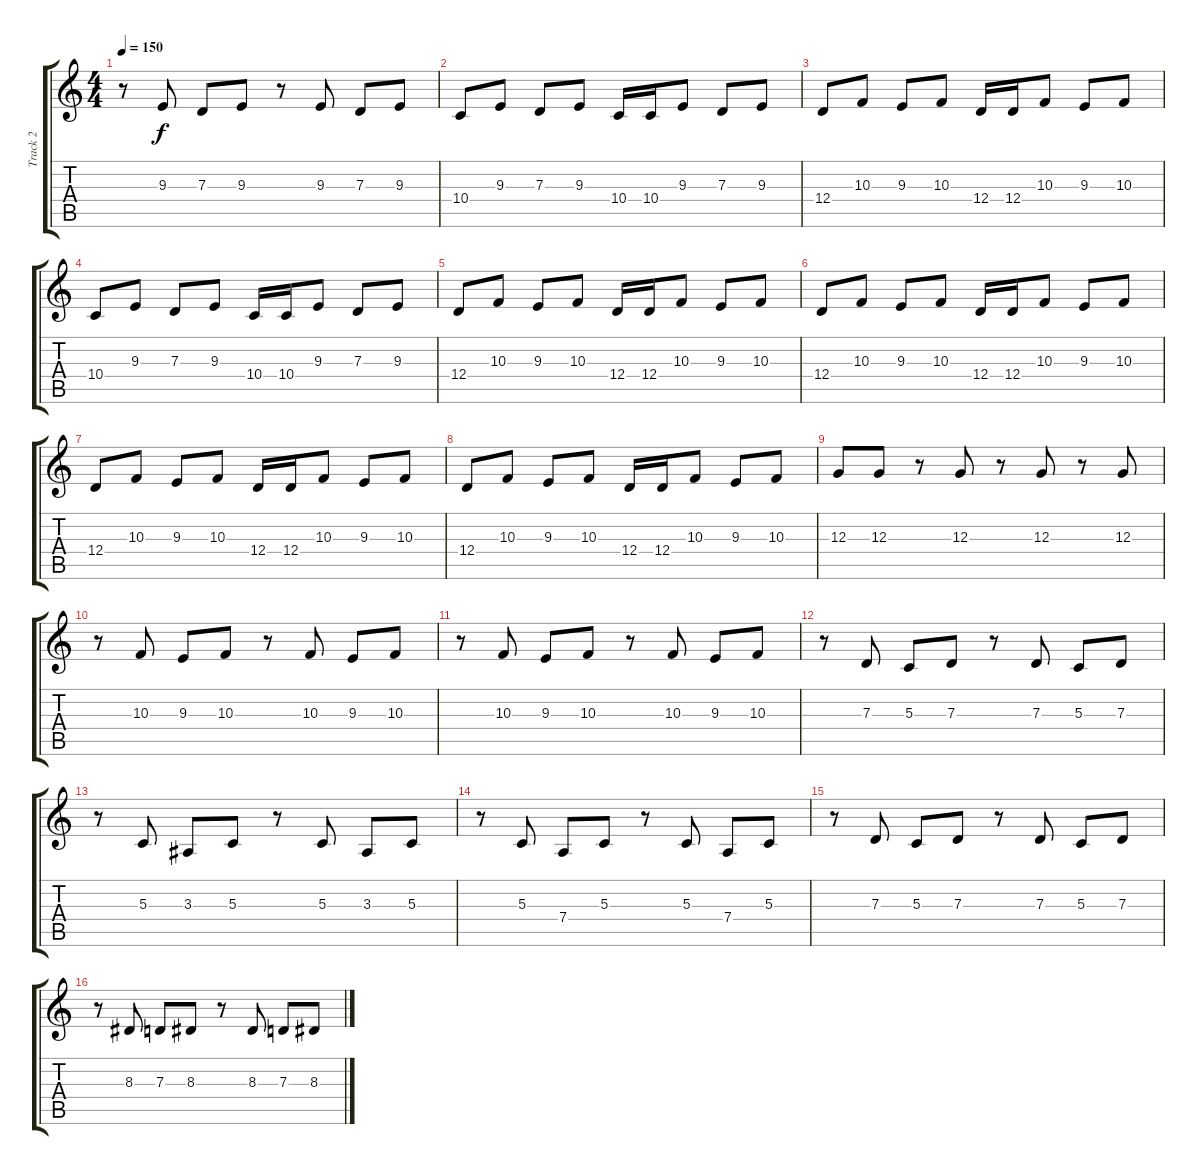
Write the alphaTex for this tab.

\track ("Track 2" "Track 2") {instrument lead5charang}
\staff {score tabs}
\tuning (E4 B3 G3 D3 A2 E2) {hide}
\ts (4 4)
\tempo 150
\clef g2
\ks c
r.8{dy f} 9.3.8 7.3.8 9.3.8 r.8 9.3.8 7.3.8 9.3.8 |
10.4.8 9.3.8 7.3.8 9.3.8 10.4.16 10.4.16 9.3.8 7.3.8 9.3.8 |
12.4.8 10.3.8 9.3.8 10.3.8 12.4.16 12.4.16 10.3.8 9.3.8 10.3.8 |
10.4.8 9.3.8 7.3.8 9.3.8 10.4.16 10.4.16 9.3.8 7.3.8 9.3.8 |
12.4.8 10.3.8 9.3.8 10.3.8 12.4.16 12.4.16 10.3.8 9.3.8 10.3.8 |
12.4.8 10.3.8 9.3.8 10.3.8 12.4.16 12.4.16 10.3.8 9.3.8 10.3.8 |
12.4.8 10.3.8 9.3.8 10.3.8 12.4.16 12.4.16 10.3.8 9.3.8 10.3.8 |
12.4.8 10.3.8 9.3.8 10.3.8 12.4.16 12.4.16 10.3.8 9.3.8 10.3.8 |
12.3.8 12.3.8 r.8 12.3.8 r.8 12.3.8 r.8 12.3.8 |
r.8 10.3.8 9.3.8 10.3.8 r.8 10.3.8 9.3.8 10.3.8 |
r.8 10.3.8 9.3.8 10.3.8 r.8 10.3.8 9.3.8 10.3.8 |
r.8 7.3.8 5.3.8 7.3.8 r.8 7.3.8 5.3.8 7.3.8 |
r.8 5.3.8 3.3.8 5.3.8 r.8 5.3.8 3.3.8 5.3.8 |
r.8 5.3.8 7.4.8 5.3.8 r.8 5.3.8 7.4.8 5.3.8 |
r.8 7.3.8 5.3.8 7.3.8 r.8 7.3.8 5.3.8 7.3.8 |
r.8 8.3.8 7.3.8 8.3.8 r.8 8.3.8 7.3.8 8.3.8
